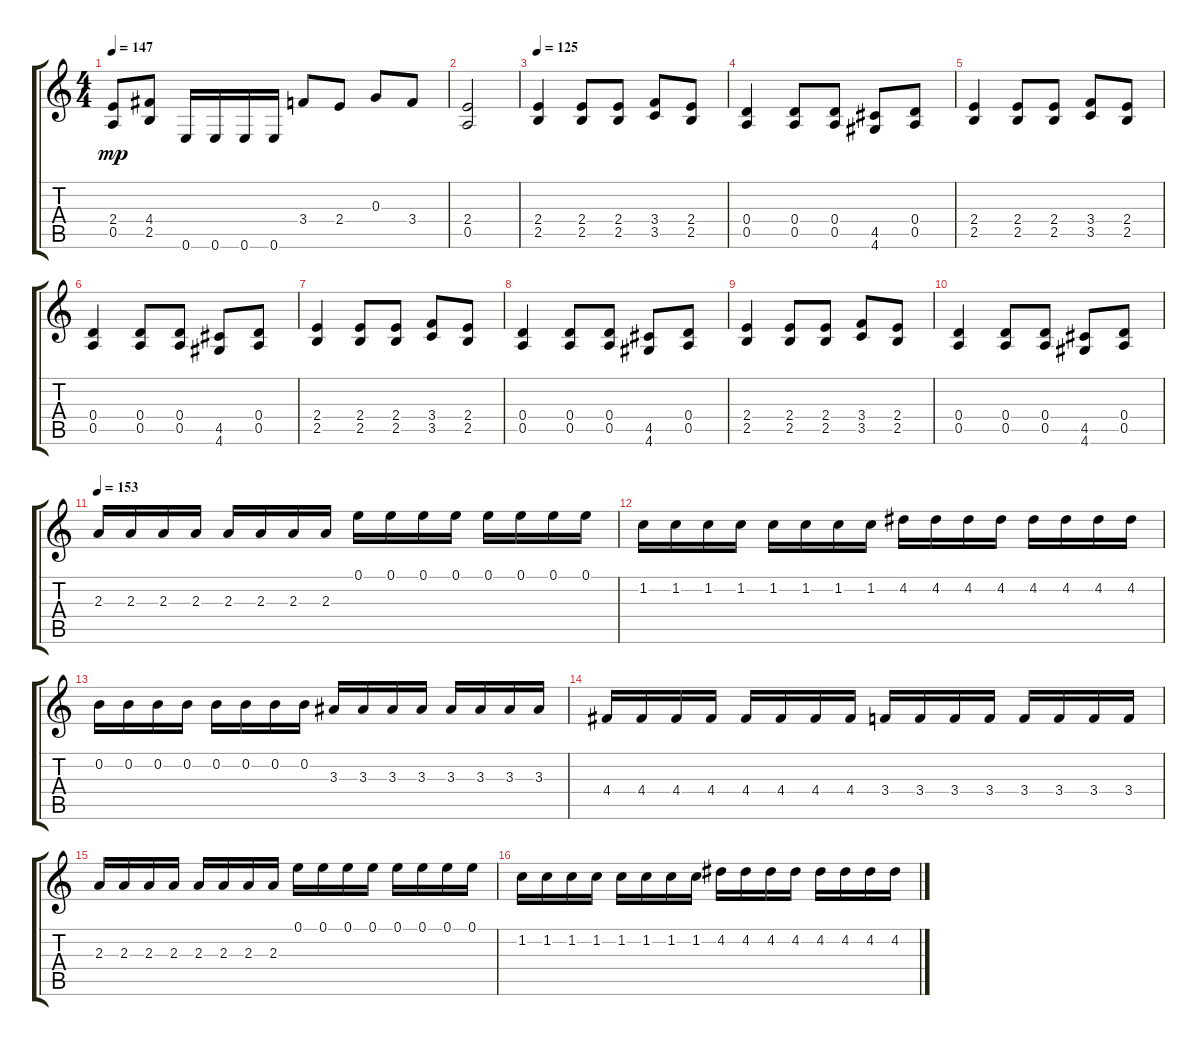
\track "" {instrument overdrivenguitar}
\staff {score tabs}
\tuning (E4 B3 G3 D3 A2 E2) {hide}
\ts (4 4)
\tempo 147
\clef g2
\ks c
(2.4 0.5).8{dy mp} (4.4 2.5).8 0.6.16 0.6.16 0.6.16 0.6.16 3.4.8 2.4.8 0.3.8 3.4.8 |
(2.4 0.5).2 |
\tempo 125
(2.4 2.5).4 (2.4 2.5).8 (2.4 2.5).8 (3.4 3.5).8 (2.4 2.5).8 |
(0.4 0.5).4 (0.4 0.5).8 (0.4 0.5).8 (4.5 4.6).8 (0.4 0.5).8 |
(2.4 2.5).4 (2.4 2.5).8 (2.4 2.5).8 (3.4 3.5).8 (2.4 2.5).8 |
(0.4 0.5).4 (0.4 0.5).8 (0.4 0.5).8 (4.5 4.6).8 (0.4 0.5).8 |
(2.4 2.5).4 (2.4 2.5).8 (2.4 2.5).8 (3.4 3.5).8 (2.4 2.5).8 |
(0.4 0.5).4 (0.4 0.5).8 (0.4 0.5).8 (4.5 4.6).8 (0.4 0.5).8 |
(2.4 2.5).4 (2.4 2.5).8 (2.4 2.5).8 (3.4 3.5).8 (2.4 2.5).8 |
(0.4 0.5).4 (0.4 0.5).8 (0.4 0.5).8 (4.5 4.6).8 (0.4 0.5).8 |
\tempo 153
2.3.16 2.3.16 2.3.16 2.3.16 2.3.16 2.3.16 2.3.16 2.3.16 0.1.16 0.1.16 0.1.16 0.1.16 0.1.16 0.1.16 0.1.16 0.1.16 |
1.2.16 1.2.16 1.2.16 1.2.16 1.2.16 1.2.16 1.2.16 1.2.16 4.2.16 4.2.16 4.2.16 4.2.16 4.2.16 4.2.16 4.2.16 4.2.16 |
0.2.16 0.2.16 0.2.16 0.2.16 0.2.16 0.2.16 0.2.16 0.2.16 3.3.16 3.3.16 3.3.16 3.3.16 3.3.16 3.3.16 3.3.16 3.3.16 |
4.4.16 4.4.16 4.4.16 4.4.16 4.4.16 4.4.16 4.4.16 4.4.16 3.4.16 3.4.16 3.4.16 3.4.16 3.4.16 3.4.16 3.4.16 3.4.16 |
2.3.16 2.3.16 2.3.16 2.3.16 2.3.16 2.3.16 2.3.16 2.3.16 0.1.16 0.1.16 0.1.16 0.1.16 0.1.16 0.1.16 0.1.16 0.1.16 |
1.2.16 1.2.16 1.2.16 1.2.16 1.2.16 1.2.16 1.2.16 1.2.16 4.2.16 4.2.16 4.2.16 4.2.16 4.2.16 4.2.16 4.2.16 4.2.16
